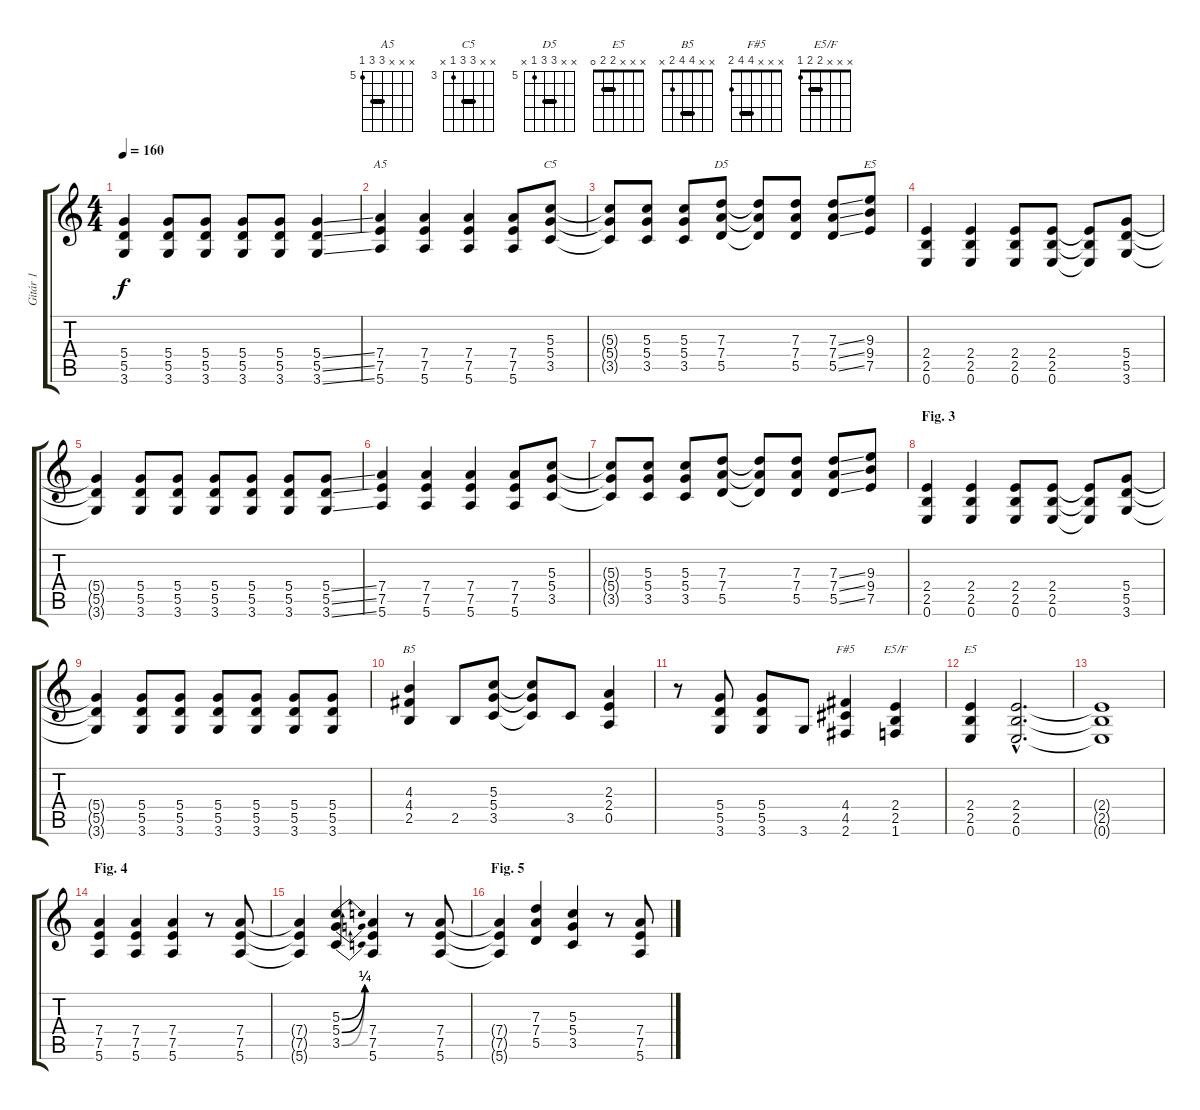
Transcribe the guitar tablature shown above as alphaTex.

\track ("Gitár 1" "Gitár 1") {instrument distortionguitar}
\staff {score tabs}
\tuning (E4 B3 G3 D3 A2 E2) {hide}
\chord ("A5" x x x 7 7 5) {firstfret 5 barre 7}
\chord ("C5" x x 5 5 3 x) {firstfret 3 barre 5}
\chord ("D5" x x 7 7 5 x) {firstfret 5 barre 7}
\chord ("E5" x x 9 9 7 x) {firstfret 7 barre 9}
\chord ("B5" x x 4 4 2 x) {barre 4}
\chord ("F#5" x x x 4 4 2) {barre 4}
\chord ("E5/F" x x x 2 2 1) {barre 2}
\chord ("E5" x x x 2 2 0) {barre 2}
\ts (4 4)
\tempo 160
\clef g2
\ks c
(5.4 5.5 3.6).4{dy f} (5.4 5.5 3.6).8 (5.4 5.5 3.6).8 (5.4 5.5 3.6).8 (5.4 5.5 3.6).8 (5.4{ss} 5.5{ss} 3.6{ss}).4 |
(7.4 7.5 5.6).4{ch "A5"} (7.4 7.5 5.6).4 (7.4 7.5 5.6).4 (7.4 7.5 5.6).8 (5.3 5.4 3.5).8{ch "C5"} |
(5.3{t} 5.4{t} 3.5{t}).8 (5.3 5.4 3.5).8 (5.3 5.4 3.5).8 (7.3 7.4 5.5).8{ch "D5"} (7.3{t} 7.4{t} 5.5{t}).8 (7.3 7.4 5.5).8 (7.3{ss} 7.4{ss} 5.5{ss}).8 (9.3 9.4 7.5).8{ch "E5"} |
(2.4 2.5 0.6).4 (2.4 2.5 0.6).4 (2.4 2.5 0.6).8 (2.4 2.5 0.6).8 (2.4{t} 2.5{t} 0.6{t}).8 (5.4 5.5 3.6).8 |
(5.4{t} 5.5{t} 3.6{t}).4 (5.4 5.5 3.6).8 (5.4 5.5 3.6).8 (5.4 5.5 3.6).8 (5.4 5.5 3.6).8 (5.4 5.5 3.6).8 (5.4{ss} 5.5{ss} 3.6{ss}).8 |
(7.4 7.5 5.6).4 (7.4 7.5 5.6).4 (7.4 7.5 5.6).4 (7.4 7.5 5.6).8 (5.3 5.4 3.5).8 |
(5.3{t} 5.4{t} 3.5{t}).8 (5.3 5.4 3.5).8 (5.3 5.4 3.5).8 (7.3 7.4 5.5).8 (7.3{t} 7.4{t} 5.5{t}).8 (7.3 7.4 5.5).8 (7.3{ss} 7.4{ss} 5.5{ss}).8 (9.3 9.4 7.5).8 |
\section ("" "Fig. 3")
(2.4 2.5 0.6).4 (2.4 2.5 0.6).4 (2.4 2.5 0.6).8 (2.4 2.5 0.6).8 (2.4{t} 2.5{t} 0.6{t}).8 (5.4 5.5 3.6).8 |
(5.4{t} 5.5{t} 3.6{t}).4 (5.4 5.5 3.6).8 (5.4 5.5 3.6).8 (5.4 5.5 3.6).8 (5.4 5.5 3.6).8 (5.4 5.5 3.6).8 (5.4 5.5 3.6).8 |
(4.3 4.4 2.5).4{ch "B5"} 2.5.8 (5.3 5.4 3.5).8 (5.3{t} 5.4{t} 3.5{t}).8 3.5.8 (2.3 2.4 0.5).4 |
r.8 (5.4 5.5 3.6).8 (5.4 5.5 3.6).8 3.6.8 (4.4 4.5 2.6).4{ch "F#5"} (2.4 2.5 1.6).4{ch "E5/F"} |
(2.4 2.5 0.6).4{ch "E5"} (2.4{hac} 2.5{hac} 0.6{hac}).2{d} |
(2.4{t} 2.5{t} 0.6{t}).1 |
\section ("" "Fig. 4")
(7.4 7.5 5.6).4 (7.4 7.5 5.6).4 (7.4 7.5 5.6).4 r.8 (7.4 7.5 5.6).8 |
(7.4{t} 7.5{t} 5.6{t}).4 (5.3{be (bend 0 0 60 1)} 5.4{be (bend 0 0 60 1)} 3.5{be (bend 0 0 60 1)}).4 (7.4 7.5 5.6).4 r.8 (7.4 7.5 5.6).8 |
\section ("" "Fig. 5")
(7.4{t} 7.5{t} 5.6{t}).4 (7.3 7.4 5.5).4 (5.3 5.4 3.5).4 r.8 (7.4 7.5 5.6).8
